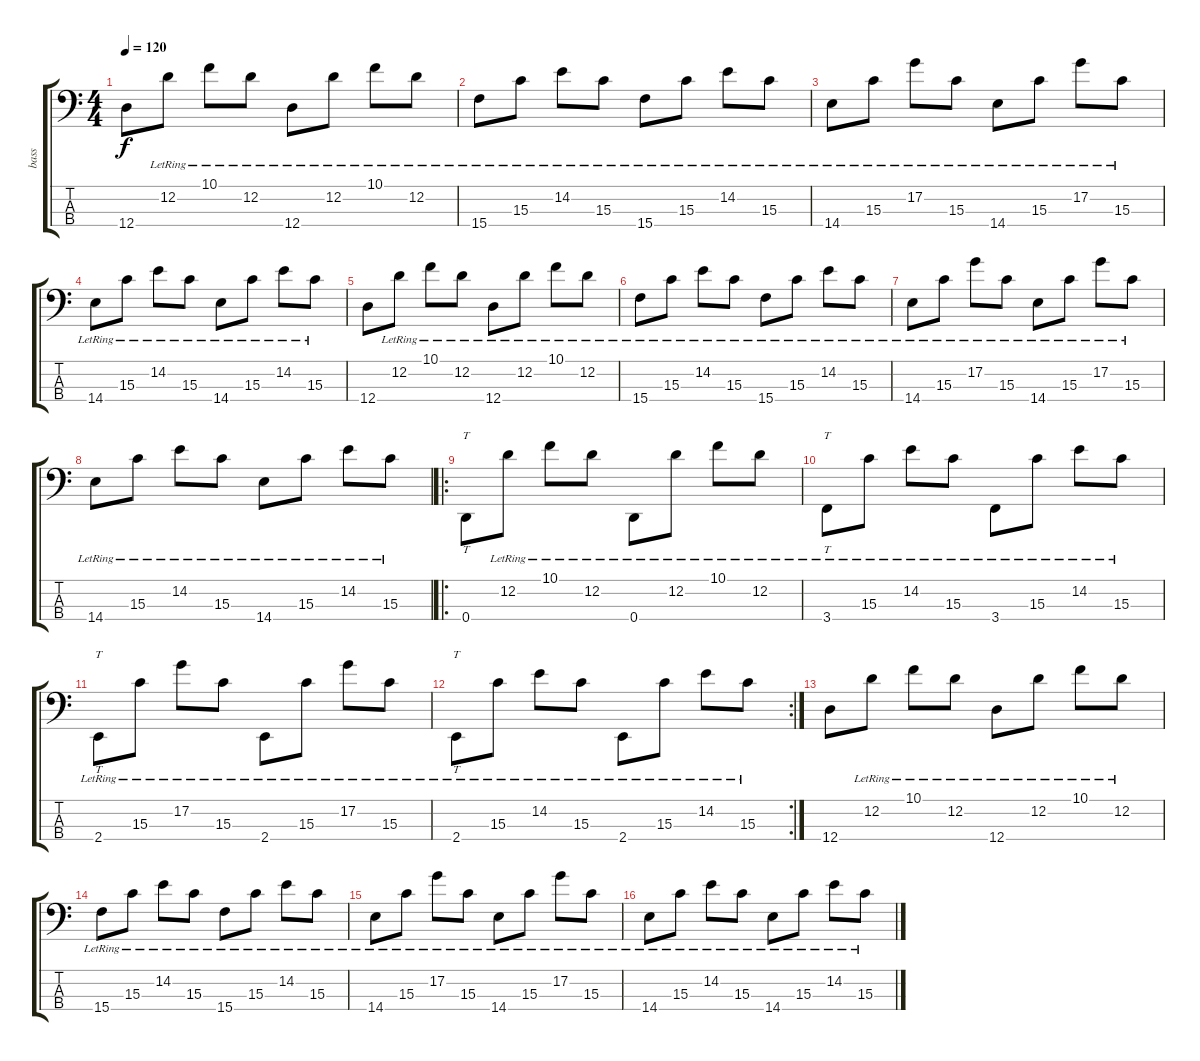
\track ("bass" "bass") {instrument slapbass2}
\staff {score tabs}
\tuning (G2 D2 A1 D1) {hide}
\ts (4 4)
\tempo 120
\clef f4
\ks c
12.4.8{dy f} 12.2{lr}.8 10.1{lr}.8 12.2{lr}.8 12.4{lr}.8 12.2{lr}.8 10.1{lr}.8 12.2{lr}.8 |
15.4{lr}.8 15.3{lr}.8 14.2{lr}.8 15.3{lr}.8 15.4{lr}.8 15.3{lr}.8 14.2{lr}.8 15.3{lr}.8 |
14.4{lr}.8 15.3{lr}.8 17.2{lr}.8 15.3{lr}.8 14.4{lr}.8 15.3{lr}.8 17.2{lr}.8 15.3{lr}.8 |
14.4{lr}.8 15.3{lr}.8 14.2{lr}.8 15.3{lr}.8 14.4{lr}.8 15.3{lr}.8 14.2{lr}.8 15.3{lr}.8 |
12.4.8 12.2{lr}.8 10.1{lr}.8 12.2{lr}.8 12.4{lr}.8 12.2{lr}.8 10.1{lr}.8 12.2{lr}.8 |
15.4{lr}.8 15.3{lr}.8 14.2{lr}.8 15.3{lr}.8 15.4{lr}.8 15.3{lr}.8 14.2{lr}.8 15.3{lr}.8 |
14.4{lr}.8 15.3{lr}.8 17.2{lr}.8 15.3{lr}.8 14.4{lr}.8 15.3{lr}.8 17.2{lr}.8 15.3{lr}.8 |
14.4{lr}.8 15.3{lr}.8 14.2{lr}.8 15.3{lr}.8 14.4{lr}.8 15.3{lr}.8 14.2{lr}.8 15.3{lr}.8 |
\ro
0.4.8{tt} 12.2{lr}.8 10.1{lr}.8 12.2{lr}.8 0.4{lr}.8 12.2{lr}.8 10.1{lr}.8 12.2{lr}.8 |
3.4{lr}.8{tt} 15.3{lr}.8 14.2{lr}.8 15.3{lr}.8 3.4{lr}.8 15.3{lr}.8 14.2{lr}.8 15.3{lr}.8 |
2.4{lr}.8{tt} 15.3{lr}.8 17.2{lr}.8 15.3{lr}.8 2.4{lr}.8 15.3{lr}.8 17.2{lr}.8 15.3{lr}.8 |
\rc 2
2.4{lr}.8{tt} 15.3{lr}.8 14.2{lr}.8 15.3{lr}.8 2.4{lr}.8 15.3{lr}.8 14.2{lr}.8 15.3{lr}.8 |
12.4.8 12.2{lr}.8 10.1{lr}.8 12.2{lr}.8 12.4{lr}.8 12.2{lr}.8 10.1{lr}.8 12.2{lr}.8 |
15.4{lr}.8 15.3{lr}.8 14.2{lr}.8 15.3{lr}.8 15.4{lr}.8 15.3{lr}.8 14.2{lr}.8 15.3{lr}.8 |
14.4{lr}.8 15.3{lr}.8 17.2{lr}.8 15.3{lr}.8 14.4{lr}.8 15.3{lr}.8 17.2{lr}.8 15.3{lr}.8 |
14.4{lr}.8 15.3{lr}.8 14.2{lr}.8 15.3{lr}.8 14.4{lr}.8 15.3{lr}.8 14.2{lr}.8 15.3{lr}.8
